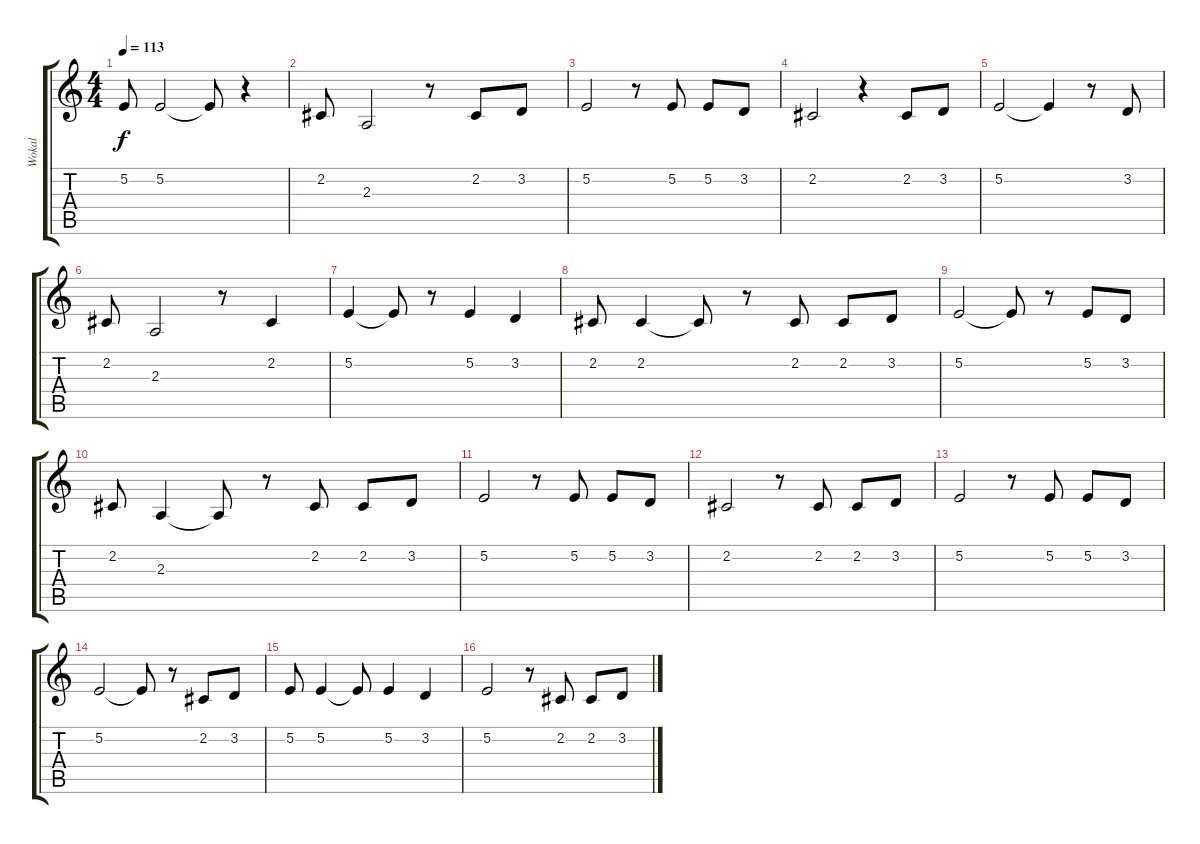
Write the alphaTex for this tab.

\track ("Wokal" "Wokal") {instrument synthvoice}
\staff {score tabs}
\tuning (E4 B3 G3 D3 A2 E2) {hide}
\ts (4 4)
\tempo 113
\clef g2
\ks c
5.2.8{dy f} 5.2.2 5.2{t}.8 r.4 |
2.2.8 2.3.2 r.8 2.2.8 3.2.8 |
5.2.2 r.8 5.2.8 5.2.8 3.2.8 |
2.2.2 r.4 2.2.8 3.2.8 |
5.2.2 5.2{t}.4 r.8 3.2.8 |
2.2.8 2.3.2 r.8 2.2.4 |
5.2.4 5.2{t}.8 r.8 5.2.4 3.2.4 |
2.2.8 2.2.4 2.2{t}.8 r.8 2.2.8 2.2.8 3.2.8 |
5.2.2 5.2{t}.8 r.8 5.2.8 3.2.8 |
2.2.8 2.3.4 2.3{t}.8 r.8 2.2.8 2.2.8 3.2.8 |
5.2.2 r.8 5.2.8 5.2.8 3.2.8 |
2.2.2 r.8 2.2.8 2.2.8 3.2.8 |
5.2.2 r.8 5.2.8 5.2.8 3.2.8 |
5.2.2 5.2{t}.8 r.8 2.2.8 3.2.8 |
5.2.8 5.2.4 5.2{t}.8 5.2.4 3.2.4 |
5.2.2 r.8 2.2.8 2.2.8 3.2.8
